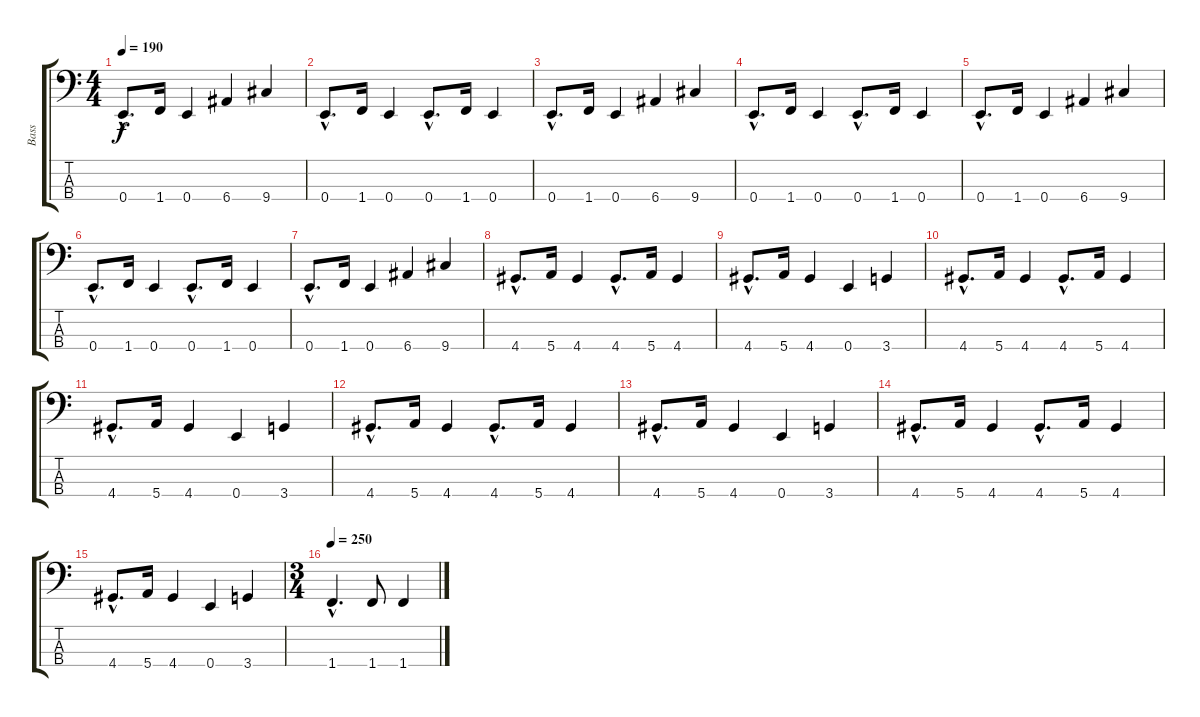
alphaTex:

\track ("Bass" "Bass") {instrument electricbasspick}
\staff {score tabs}
\tuning (G2 D2 A1 E1) {hide}
\ts (4 4)
\tempo 190
\clef f4
\ks c
0.4{hac}.8{d dy f} 1.4.16 0.4.4 6.4.4 9.4.4 |
0.4{hac}.8{d} 1.4.16 0.4.4 0.4{hac}.8{d} 1.4.16 0.4.4 |
0.4{hac}.8{d} 1.4.16 0.4.4 6.4.4 9.4.4 |
0.4{hac}.8{d} 1.4.16 0.4.4 0.4{hac}.8{d} 1.4.16 0.4.4 |
0.4{hac}.8{d} 1.4.16 0.4.4 6.4.4 9.4.4 |
0.4{hac}.8{d} 1.4.16 0.4.4 0.4{hac}.8{d} 1.4.16 0.4.4 |
0.4{hac}.8{d} 1.4.16 0.4.4 6.4.4 9.4.4 |
4.4{hac}.8{d} 5.4.16 4.4.4 4.4{hac}.8{d} 5.4.16 4.4.4 |
4.4{hac}.8{d} 5.4.16 4.4.4 0.4.4 3.4.4 |
4.4{hac}.8{d} 5.4.16 4.4.4 4.4{hac}.8{d} 5.4.16 4.4.4 |
4.4{hac}.8{d} 5.4.16 4.4.4 0.4.4 3.4.4 |
4.4{hac}.8{d} 5.4.16 4.4.4 4.4{hac}.8{d} 5.4.16 4.4.4 |
4.4{hac}.8{d} 5.4.16 4.4.4 0.4.4 3.4.4 |
4.4{hac}.8{d} 5.4.16 4.4.4 4.4{hac}.8{d} 5.4.16 4.4.4 |
4.4{hac}.8{d} 5.4.16 4.4.4 0.4.4 3.4.4 |
\ts (3 4)
\tempo 250
1.4{hac}.4{d} 1.4.8 1.4.4
